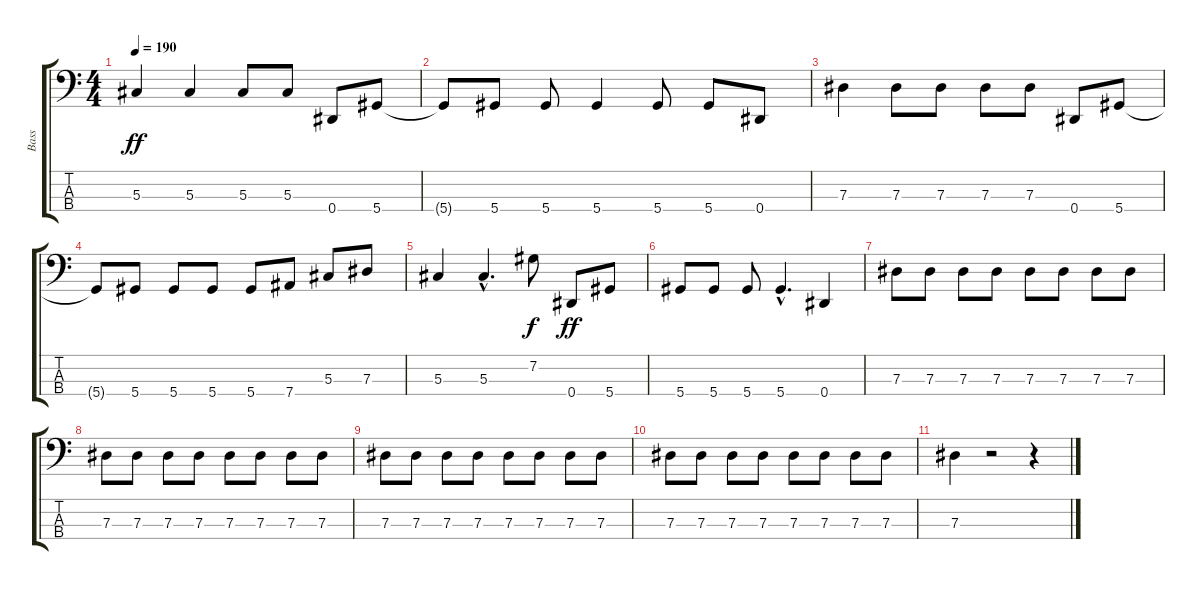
\track ("Bass" "Bass") {instrument electricbasspick}
\staff {score tabs}
\tuning (Gb2 Db2 Ab1 Eb1) {hide}
\ts (4 4)
\tempo 190
\clef f4
\ks c
5.3.4{dy ff} 5.3.4 5.3.8 5.3.8 0.4.8 5.4.8 |
5.4{t}.8 5.4.8 5.4.8 5.4.4 5.4.8 5.4.8 0.4.8 |
7.3.4 7.3.8 7.3.8 7.3.8 7.3.8 0.4.8 5.4.8 |
5.4{t}.8 5.4.8 5.4.8 5.4.8 5.4.8 7.4.8 5.3.8 7.3.8 |
5.3.4 5.3{hac}.4{d} 7.2.8{dy f} 0.4.8{dy ff} 5.4.8 |
5.4.8 5.4.8 5.4.8 5.4{hac}.4{d} 0.4.4 |
7.3.8 7.3.8 7.3.8 7.3.8 7.3.8 7.3.8 7.3.8 7.3.8 |
7.3.8 7.3.8 7.3.8 7.3.8 7.3.8 7.3.8 7.3.8 7.3.8 |
7.3.8 7.3.8 7.3.8 7.3.8 7.3.8 7.3.8 7.3.8 7.3.8 |
7.3.8 7.3.8 7.3.8 7.3.8 7.3.8 7.3.8 7.3.8 7.3.8 |
7.3.4 r.2 r.4
